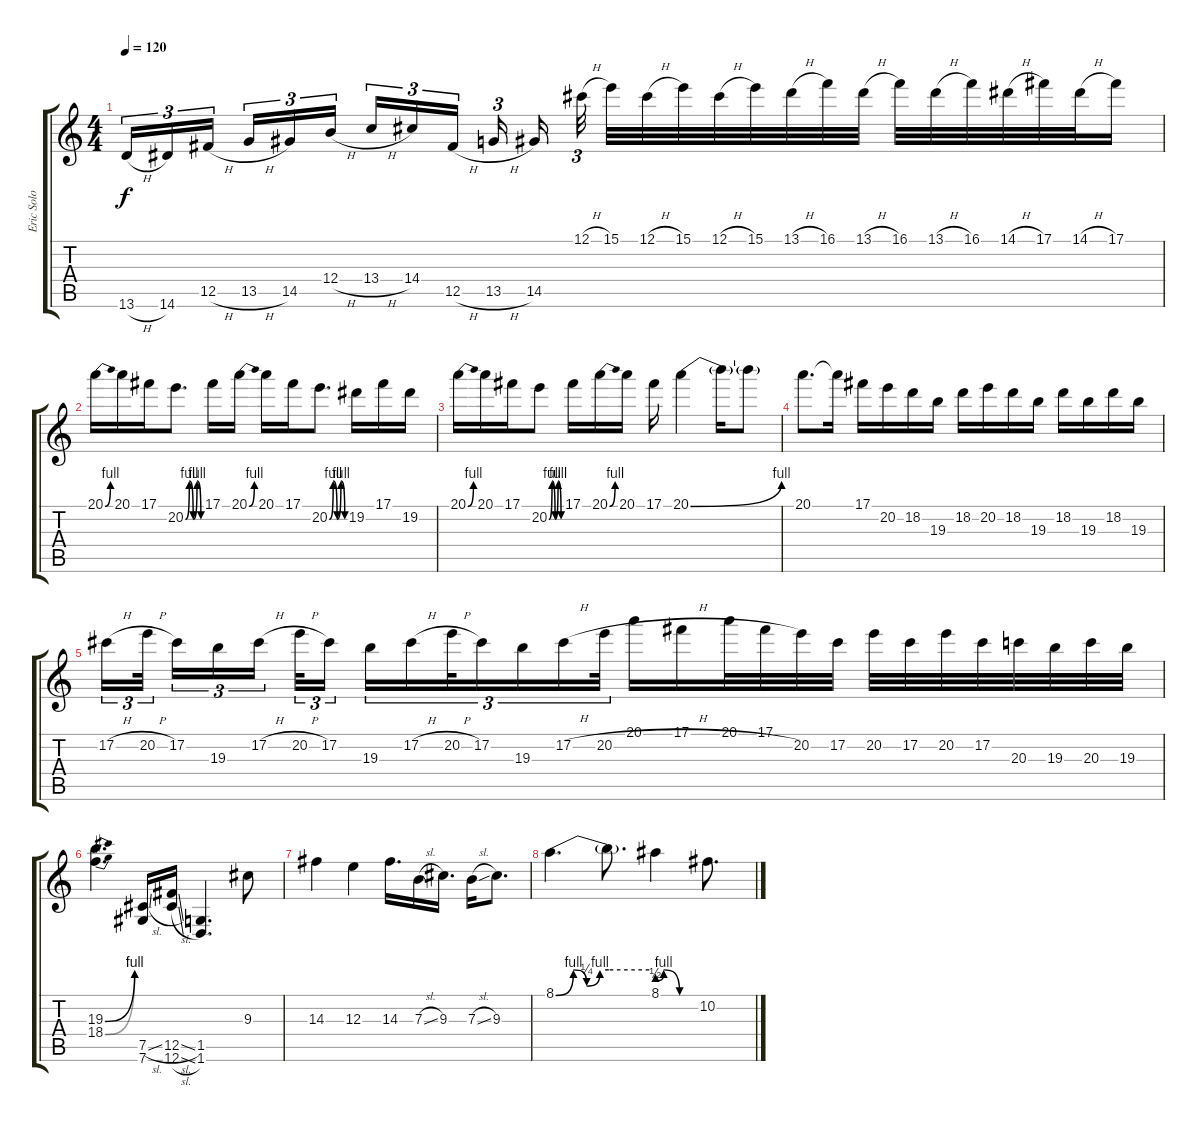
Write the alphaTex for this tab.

\track ("Eric Solo" "Eric Solo") {instrument distortionguitar}
\staff {score tabs}
\tuning (Db4 Ab3 E3 B2 Gb2 Db2) {hide}
\ts (4 4)
\tempo 120
\clef g2
\ks c
13.6{h t}.16{tu (3 2) dy f} 14.6.16{tu (3 2)} 12.5{h}.16{tu (3 2) beam splitsecondary} 13.5{h}.16{tu (3 2)} 14.5.16{tu (3 2)} 12.4{h}.16{tu (3 2)} 13.4{h}.16{tu (3 2)} 14.4.16{tu (3 2)} 12.5{h}.16{tu (3 2) beam splitsecondary} 13.5{h}.16{tu (3 2) beam splitsecondary} 14.5.16 12.1{h}.32{tu (3 2)} 15.1.32 12.1{h}.32 15.1.32 12.1{h}.32 15.1.32 13.1{h}.32 16.1.32 13.1{h}.32 16.1.32 13.1{h}.32 16.1.32 14.1{h}.32 17.1.32 14.1{h}.32 17.1.16 |
20.1{be (bend 0 0 60 4)}.16 20.1.16 17.1.16 20.2{be (custom 0 0 15 4 30 0 45 4 60 0)}.8{d} 17.1.16 20.1{be (bend 0 0 60 4)}.16 20.1.16 17.1.16 20.2{be (custom 0 0 15 4 30 0 45 4 60 0)}.8{d} 19.2.16 17.1.16 19.2.16 |
20.1{be (bend 0 0 60 4)}.16 20.1.16 17.1.16 20.2{be (custom 0 0 15 4 30 0 45 4 60 0)}.8 17.1.16 20.1{be (bend 0 0 60 4)}.16 20.1.16 17.1.16 20.1{be (bend 0 0 60 4)}.4 20.1{t}.16 20.1{t}.8 |
20.1.8{d} 20.1{t}.16 17.1.16 20.2.16 18.2.16 19.3.16 18.2.16 20.2.16 18.2.16 19.3.16 18.2.16 19.3.16 18.2.16 19.3.16 |
17.2{h}.16{tu (3 2)} 20.2{h}.32{tu (3 2) beam splitsecondary} 17.2.16{tu (3 2)} 19.3.16{tu (3 2)} 17.2{h}.16{tu (3 2) beam splitsecondary} 20.2{h}.32{tu (3 2)} 17.2.16{tu (3 2)} 19.3.16{tu (3 2)} 17.2{h}.16{tu (3 2)} 20.2{h}.32{tu (3 2)} 17.2.16{tu (3 2)} 19.3.16{tu (3 2)} 17.2{h}.16{tu (3 2)} 20.2{h}.32{tu (3 2)} 20.1.16 17.1.16 20.1.32 17.1.32 20.2.32 17.2.32 20.2.32 17.2.32 20.2.32 17.2.32 20.3.32 19.3.32 20.3.32 19.3.32 |
(19.3{be (bend 0 0 60 4)} 18.4{be (bend 0 0 60 4)}).4{d} (7.5{sl} 7.6).16 (12.5{sl} 12.6{sl}).16 (1.5 1.6).4{d} 9.3.8 |
14.3.4 12.3.4 14.3.16{d} 7.3{sl}.16 9.3.16{d} 7.3{sl}.16 9.3.8{d} |
8.1{be (custom 0 0 20 4 35 1 50 4 60 4)}.4{d} 8.1{be (hold 0 4 60 4) t}.8{d} 8.1{be (custom 0 2 10 4 35 0 60 0)}.4 10.2.8{d}
